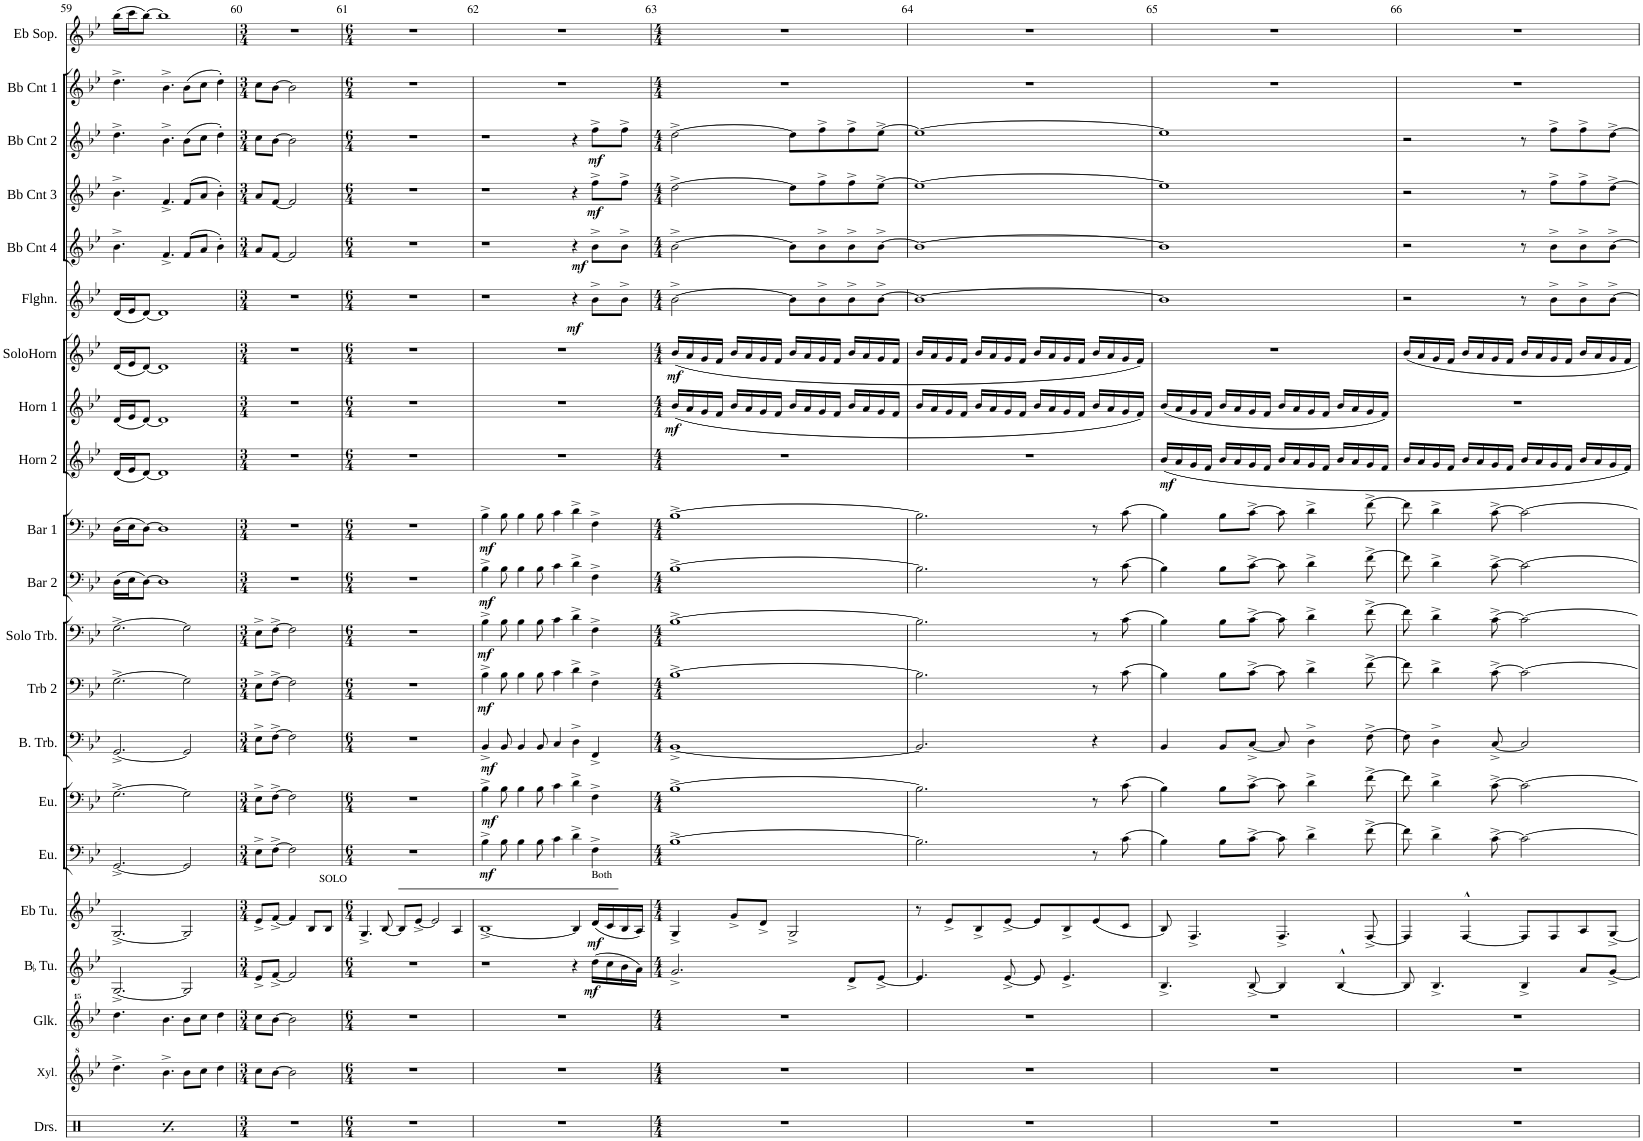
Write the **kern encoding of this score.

**kern	**dynam	**kern	**kern	**kern	**dynam	**kern	**dynam	**kern	**dynam	**kern	**dynam	**kern	**dynam	**kern	**dynam	**kern	**dynam	**kern	**dynam	**kern	**dynam	**kern	**dynam	**kern	**dynam	**kern	**dynam	**kern	**dynam	**kern	**dynam	**kern	**dynam	**kern	**dynam	**kern	**kern
*part21	*part21	*part20	*part19	*part18	*part18	*part17	*part17	*part16	*part16	*part15	*part15	*part14	*part14	*part13	*part13	*part12	*part12	*part11	*part11	*part10	*part10	*part9	*part9	*part8	*part8	*part7	*part7	*part6	*part6	*part5	*part5	*part4	*part4	*part3	*part3	*part2	*part1
*staff21	*staff21	*staff20	*staff19	*staff18	*staff18	*staff17	*staff17	*staff16	*staff16	*staff15	*staff15	*staff14	*staff14	*staff13	*staff13	*staff12	*staff12	*staff11	*staff11	*staff10	*staff10	*staff9	*staff9	*staff8	*staff8	*staff7	*staff7	*staff6	*staff6	*staff5	*staff5	*staff4	*staff4	*staff3	*staff3	*staff2	*staff1
*I"Drumset	*	*I"Xylophone	*I"Glockenspiel	*I"BaccidentalFlat Tuba	*	*I"Eb Tuba	*	*I"Euphonium	*	*I"Euphonium	*	*I"Bass Trombone	*	*I"Trombone 2	*	*I"Solo Trombone	*	*I"Baritone 2	*	*I"Baritone 1	*	*I"Horn 2	*	*I"Horn 1	*	*I"Solo Horn	*	*I"Flugelhorn	*	*I"Bb Cornet 4	*	*I"Bb Cornet 3	*	*I"Bb Cornet 2	*	*I"Bb Cornet 1	*I"Eb Soprano
*I'Drs.	*	*I'Xyl.	*I'Glk.	*I'BaccidentalFlat Tu.	*	*I'Eb Tu.	*	*I'Eu.	*	*I'Eu.	*	*I'B. Trb.	*	*I'Trb 2	*	*I'Solo Trb.	*	*I'Bar 2	*	*I'Bar 1	*	*I'Horn 2	*	*I'Horn 1	*	*I'SoloHorn	*	*I'Flghn.	*	*I'Bb Cnt 4	*	*I'Bb Cnt 3	*	*I'Bb Cnt 2	*	*I'Bb Cnt 1	*I'Eb Sop.
!!LO:PB:g=z
*clefX	*	*clefG^2	*clefG^^2	*clefG2	*	*clefG2	*	*clefF4	*	*clefF4	*	*clefF4	*	*clefF4	*	*clefF4	*	*clefF4	*	*clefF4	*	*clefG2	*	*clefG2	*	*clefG2	*	*clefG2	*	*clefG2	*	*clefG2	*	*clefG2	*	*clefG2	*clefG2
*	*	*	*	*	*	*	*	*	*	*	*	*	*	*	*	*	*	*ITrd4c7	*	*	*	*	*	*ITrd5c9	*	*ITrd1c2	*	*ITrd1c2	*	*ITrd1c2	*	*ITrd1c2	*	*ITrd1c2	*	*ITrd1c2	*ITrd1c2
*k[]	*	*k[b-e-]	*k[b-e-]	*k[b-e-]	*	*k[b-e-]	*	*k[b-e-]	*	*k[b-e-]	*	*k[b-e-]	*	*k[b-e-]	*	*k[b-e-]	*	*k[b-e-]	*	*k[b-e-]	*	*k[b-e-]	*	*k[b-e-]	*	*k[b-e-]	*	*k[b-e-]	*	*k[b-e-]	*	*k[b-e-]	*	*k[b-e-]	*	*k[b-e-]	*k[b-e-]
*M5/4	*	*M5/4	*M5/4	*M5/4	*	*M5/4	*	*M5/4	*	*M5/4	*	*M5/4	*	*M5/4	*	*M5/4	*	*M5/4	*	*M5/4	*	*M5/4	*	*M5/4	*	*M5/4	*	*M5/4	*	*M5/4	*	*M5/4	*	*M5/4	*	*M5/4	*M5/4
=59	=59	=59	=59	=59	=59	=59	=59	=59	=59	=59	=59	=59	=59	=59	=59	=59	=59	=59	=59	=59	=59	=59	=59	=59	=59	=59	=59	=59	=59	=59	=59	=59	=59	=59	=59	=59	=59
!	!LO:DY:b	!	!	!	!	!	!	!	!	!	!	!	!	!	!	!	!	!	!	!	!	!	!	!	!	!	!	!	!	!	!	!	!	!	!	!	!
[1Raa^>	ff	4.ddd^\	4.dddd\	[2.G^/	.	[2.G^/	.	[2.GG^/	.	[2.G^\	.	[2.GG^/	.	[2.G^\	.	[2.G^\	.	(16D\LL	.	(16D\LL	.	(16d/LL	.	(16d/LL	.	(16d/LL	.	(16d/LL	.	4.b-^\	.	4.b-^\	.	4.dd^\	.	4.dd^\	(16bb-\LL
.	.	.	.	.	.	.	.	.	.	.	.	.	.	.	.	.	.	16E-\J	.	16E-\J	.	16e-/J	.	16e-/J	.	16e-/J	.	16e-/J	.	.	.	.	.	.	.	.	16ccc\J
.	.	.	.	.	.	.	.	.	.	.	.	.	.	.	.	.	.	[8D\J)	.	[8D\J)	.	[8d/J)	.	[8d/J)	.	[8d/J)	.	[8d/J)	.	.	.	.	.	.	.	.	[8bb-\J)
.	.	.	.	.	.	.	.	.	.	.	.	.	.	.	.	.	.	1D]	.	1D]	.	1d]	.	1d]	.	1d]	.	1d]	.	.	.	.	.	.	.	.	1bb-]
.	.	4.bb-^\	4.bbb-\	.	.	.	.	.	.	.	.	.	.	.	.	.	.	.	.	.	.	.	.	.	.	.	.	.	.	4.f^/	.	4.f^/	.	4.b-^\	.	4.b-^\	.
.	.	8bb-\L	8bbb-\L	2G/]	.	2G/]	.	2GG/]	.	2G\]	.	2GG/]	.	2G\]	.	2G\]	.	.	.	.	.	.	.	.	.	.	.	.	.	(8f/L	.	(8f/L	.	(8b-\L	.	(8b-\L	.
.	.	8ccc\J	8cccc\J	.	.	.	.	.	.	.	.	.	.	.	.	.	.	.	.	.	.	.	.	.	.	.	.	.	.	8a/J	.	8a/J	.	8cc\J	.	8cc\J	.
4Raa\]	.	4ddd\	4dddd\	.	.	.	.	.	.	.	.	.	.	.	.	.	.	.	.	.	.	.	.	.	.	.	.	.	.	4b-'\)	.	4b-'\)	.	4dd'\)	.	4dd'\)	.
=60	=60	=60	=60	=60	=60	=60	=60	=60	=60	=60	=60	=60	=60	=60	=60	=60	=60	=60	=60	=60	=60	=60	=60	=60	=60	=60	=60	=60	=60	=60	=60	=60	=60	=60	=60	=60	=60
*M3/4	*	*M3/4	*M3/4	*M3/4	*	*M3/4	*	*M3/4	*	*M3/4	*	*M3/4	*	*M3/4	*	*M3/4	*	*M3/4	*	*M3/4	*	*M3/4	*	*M3/4	*	*M3/4	*	*M3/4	*	*M3/4	*	*M3/4	*	*M3/4	*	*M3/4	*M3/4
2.r	.	8ccc\L	8cccc\L	8e-^/L	.	8e-^/L	.	8E-^\L	.	8E-^\L	.	8E-^\L	.	8E-^\L	.	8E-^\L	.	2.r	.	2.r	.	2.r	.	2.r	.	2.r	.	2.r	.	8a/L	.	8a/L	.	8cc\L	.	8cc\L	2.r
.	.	[8bb-\J	[8bbb-\J	[8f^/J	.	[8f^/J	.	[8F^\J	.	[8F^\J	.	[8F^\J	.	[8F^\J	.	[8F^\J	.	.	.	.	.	.	.	.	.	.	.	.	.	[8f/J	.	[8f/J	.	[8b-\J	.	[8b-\J	.
.	.	2bb-\]	2bbb-\]	2f/]	.	4f/]	.	2F\]	.	2F\]	.	2F\]	.	2F\]	.	2F\]	.	.	.	.	.	.	.	.	.	.	.	.	.	2f/]	.	2f/]	.	2b-\]	.	2b-\]	.
.	.	.	.	.	.	8B-/L	.	.	.	.	.	.	.	.	.	.	.	.	.	.	.	.	.	.	.	.	.	.	.	.	.	.	.	.	.	.	.
.	.	.	.	.	.	8B-/J	.	.	.	.	.	.	.	.	.	.	.	.	.	.	.	.	.	.	.	.	.	.	.	.	.	.	.	.	.	.	.
=61	=61	=61	=61	=61	=61	=61	=61	=61	=61	=61	=61	=61	=61	=61	=61	=61	=61	=61	=61	=61	=61	=61	=61	=61	=61	=61	=61	=61	=61	=61	=61	=61	=61	=61	=61	=61	=61
*M6/4	*	*M6/4	*M6/4	*M6/4	*	*M6/4	*	*M6/4	*	*M6/4	*	*M6/4	*	*M6/4	*	*M6/4	*	*M6/4	*	*M6/4	*	*M6/4	*	*M6/4	*	*M6/4	*	*M6/4	*	*M6/4	*	*M6/4	*	*M6/4	*	*M6/4	*M6/4
!	!	!	!	!	!	!LO:TX:a:t=SOLO	!	!	!	!	!	!	!	!	!	!	!	!	!	!	!	!	!	!	!	!	!	!	!	!	!	!	!	!	!	!	!
1.r	.	1.r	1.r	1.r	.	4.G^/	.	1.r	.	1.r	.	1.r	.	1.r	.	1.r	.	1.r	.	1.r	.	1.r	.	1.r	.	1.r	.	1.r	.	1.r	.	1.r	.	1.r	.	1.r	1.r
.	.	.	.	.	.	[8B-/	.	.	.	.	.	.	.	.	.	.	.	.	.	.	.	.	.	.	.	.	.	.	.	.	.	.	.	.	.	.	.
.	.	.	.	.	.	8B-/L]	.	.	.	.	.	.	.	.	.	.	.	.	.	.	.	.	.	.	.	.	.	.	.	.	.	.	.	.	.	.	.
.	.	.	.	.	.	[8e-^/J	.	.	.	.	.	.	.	.	.	.	.	.	.	.	.	.	.	.	.	.	.	.	.	.	.	.	.	.	.	.	.
.	.	.	.	.	.	2e-/]	.	.	.	.	.	.	.	.	.	.	.	.	.	.	.	.	.	.	.	.	.	.	.	.	.	.	.	.	.	.	.
.	.	.	.	.	.	4A/	.	.	.	.	.	.	.	.	.	.	.	.	.	.	.	.	.	.	.	.	.	.	.	.	.	.	.	.	.	.	.
=62	=62	=62	=62	=62	=62	=62	=62	=62	=62	=62	=62	=62	=62	=62	=62	=62	=62	=62	=62	=62	=62	=62	=62	=62	=62	=62	=62	=62	=62	=62	=62	=62	=62	=62	=62	=62	=62
!	!	!	!	!	!	!	!	!	!LO:DY:b	!	!LO:DY:b	!	!LO:DY:b	!	!LO:DY:b	!	!LO:DY:b	!	!LO:DY:b	!	!LO:DY:b	!	!	!	!	!	!	!	!	!	!	!	!	!	!	!	!
1.r	.	1.r	1.r	1r	.	[1B-^	.	4B-^\	mf	4B-^\	mf	4BB-^/	mf	4B-^\	mf	4B-^\	mf	4B-^\	mf	4B-^\	mf	1.r	.	1.r	.	1.r	.	1r	.	1r	.	1r	.	1r	.	1.r	1.r
.	.	.	.	.	.	.	.	8B-\	.	8B-\	.	8BB-/	.	8B-\	.	8B-\	.	8B-\	.	8B-\	.	.	.	.	.	.	.	.	.	.	.	.	.	.	.	.	.
.	.	.	.	.	.	.	.	4B-\	.	4B-\	.	4BB-/	.	4B-\	.	4B-\	.	4B-\	.	4B-\	.	.	.	.	.	.	.	.	.	.	.	.	.	.	.	.	.
.	.	.	.	.	.	.	.	8B-\	.	8B-\	.	8BB-/	.	8B-\	.	8B-\	.	8B-\	.	8B-\	.	.	.	.	.	.	.	.	.	.	.	.	.	.	.	.	.
.	.	.	.	.	.	.	.	4c\	.	4c\	.	4C/	.	4c\	.	4c\	.	4c\	.	4c\	.	.	.	.	.	.	.	.	.	.	.	.	.	.	.	.	.
!	!	!	!	!	!	!	!	!	!	!	!	!	!	!	!	!	!	!	!	!	!	!	!	!	!	!	!	!	!LO:DY:b	!	!LO:DY:b	!	!	!	!	!	!
.	.	.	.	4r	.	4B-/]	.	4d^\	.	4d^\	.	4D^\	.	4d^\	.	4d^\	.	4d^\	.	4d^\	.	.	.	.	.	.	.	4r	mf	4r	mf	4r	.	4r	.	.	.
!	!	!	!	!	!	!LO:TX:a:t=Both	!	!	!	!	!	!	!	!	!	!	!	!	!	!	!	!	!	!	!	!	!	!	!	!	!	!	!	!	!	!	!
!	!	!	!	!	!LO:DY:b	!	!LO:DY:b	!	!	!	!	!	!	!	!	!	!	!	!	!	!	!	!	!	!	!	!	!	!	!	!	!	!LO:DY:b	!	!LO:DY:b	!	!
.	.	.	.	(16dd\LL	mf	(16d/LL	mf	4F^\	.	4F^\	.	4FF^/	.	4F^\	.	4F^\	.	4F^\	.	4F^\	.	.	.	.	.	.	.	8b-^\L	.	8b-^\L	.	8ff^\L	mf	8ff^\L	mf	.	.
.	.	.	.	16cc\	.	16c/	.	.	.	.	.	.	.	.	.	.	.	.	.	.	.	.	.	.	.	.	.	.	.	.	.	.	.	.	.	.	.
.	.	.	.	16b-\	.	16B-/	.	.	.	.	.	.	.	.	.	.	.	.	.	.	.	.	.	.	.	.	.	8b-^\J	.	8b-^\J	.	8ff^\J	.	8ff^\J	.	.	.
.	.	.	.	16a\JJ)	.	16A/JJ)	.	.	.	.	.	.	.	.	.	.	.	.	.	.	.	.	.	.	.	.	.	.	.	.	.	.	.	.	.	.	.
=63	=63	=63	=63	=63	=63	=63	=63	=63	=63	=63	=63	=63	=63	=63	=63	=63	=63	=63	=63	=63	=63	=63	=63	=63	=63	=63	=63	=63	=63	=63	=63	=63	=63	=63	=63	=63	=63
*M4/4	*	*M4/4	*M4/4	*M4/4	*	*M4/4	*	*M4/4	*	*M4/4	*	*M4/4	*	*M4/4	*	*M4/4	*	*M4/4	*	*M4/4	*	*M4/4	*	*M4/4	*	*M4/4	*	*M4/4	*	*M4/4	*	*M4/4	*	*M4/4	*	*M4/4	*M4/4
!	!	!	!	!	!	!	!	!	!	!	!	!	!	!	!	!	!	!	!	!	!	!	!	!	!LO:DY:b	!	!LO:DY:b	!	!	!	!	!	!	!	!	!	!
1r	.	1r	1r	2.g^/	.	4G^/	.	[1B-^	.	[1B-^	.	[1BB-^	.	[1B-^	.	[1B-^	.	[1B-^	.	[1B-^	.	1r	.	(16b-/LL	mf	(16b-/LL	mf	[2b-^\	.	[2b-^\	.	[2dd^\	.	[2dd^\	.	1r	1r
.	.	.	.	.	.	.	.	.	.	.	.	.	.	.	.	.	.	.	.	.	.	.	.	16a/	.	16a/	.	.	.	.	.	.	.	.	.	.	.
.	.	.	.	.	.	.	.	.	.	.	.	.	.	.	.	.	.	.	.	.	.	.	.	16g/	.	16g/	.	.	.	.	.	.	.	.	.	.	.
.	.	.	.	.	.	.	.	.	.	.	.	.	.	.	.	.	.	.	.	.	.	.	.	16f/JJ	.	16f/JJ	.	.	.	.	.	.	.	.	.	.	.
.	.	.	.	.	.	8g^/L	.	.	.	.	.	.	.	.	.	.	.	.	.	.	.	.	.	16b-/LL	.	16b-/LL	.	.	.	.	.	.	.	.	.	.	.
.	.	.	.	.	.	.	.	.	.	.	.	.	.	.	.	.	.	.	.	.	.	.	.	16a/	.	16a/	.	.	.	.	.	.	.	.	.	.	.
.	.	.	.	.	.	8d^/J	.	.	.	.	.	.	.	.	.	.	.	.	.	.	.	.	.	16g/	.	16g/	.	.	.	.	.	.	.	.	.	.	.
.	.	.	.	.	.	.	.	.	.	.	.	.	.	.	.	.	.	.	.	.	.	.	.	16f/JJ	.	16f/JJ	.	.	.	.	.	.	.	.	.	.	.
.	.	.	.	.	.	2G^/	.	.	.	.	.	.	.	.	.	.	.	.	.	.	.	.	.	16b-/LL	.	16b-/LL	.	8b-\L]	.	8b-\L]	.	8dd\L]	.	8dd\L]	.	.	.
.	.	.	.	.	.	.	.	.	.	.	.	.	.	.	.	.	.	.	.	.	.	.	.	16a/	.	16a/	.	.	.	.	.	.	.	.	.	.	.
.	.	.	.	.	.	.	.	.	.	.	.	.	.	.	.	.	.	.	.	.	.	.	.	16g/	.	16g/	.	8b-^\	.	8b-^\	.	8ff^\	.	8ff^\	.	.	.
.	.	.	.	.	.	.	.	.	.	.	.	.	.	.	.	.	.	.	.	.	.	.	.	16f/JJ	.	16f/JJ	.	.	.	.	.	.	.	.	.	.	.
.	.	.	.	8d^/L	.	.	.	.	.	.	.	.	.	.	.	.	.	.	.	.	.	.	.	16b-/LL	.	16b-/LL	.	8b-^\	.	8b-^\	.	8ff^\	.	8ff^\	.	.	.
.	.	.	.	.	.	.	.	.	.	.	.	.	.	.	.	.	.	.	.	.	.	.	.	16a/	.	16a/	.	.	.	.	.	.	.	.	.	.	.
.	.	.	.	[8e-^/J	.	.	.	.	.	.	.	.	.	.	.	.	.	.	.	.	.	.	.	16g/	.	16g/	.	[8b-^\J	.	[8b-^\J	.	[8ee-^\J	.	[8ee-^\J	.	.	.
.	.	.	.	.	.	.	.	.	.	.	.	.	.	.	.	.	.	.	.	.	.	.	.	16f/JJ	.	16f/JJ	.	.	.	.	.	.	.	.	.	.	.
=64	=64	=64	=64	=64	=64	=64	=64	=64	=64	=64	=64	=64	=64	=64	=64	=64	=64	=64	=64	=64	=64	=64	=64	=64	=64	=64	=64	=64	=64	=64	=64	=64	=64	=64	=64	=64	=64
1r	.	1r	1r	4.e-/]	.	8r	.	2.B-\]	.	2.B-\]	.	2.BB-/]	.	2.B-\]	.	2.B-\]	.	2.B-\]	.	2.B-\]	.	1r	.	16b-/LL	.	16b-/LL	.	1b-_	.	1b-_	.	1ee-_	.	1ee-_	.	1r	1r
.	.	.	.	.	.	.	.	.	.	.	.	.	.	.	.	.	.	.	.	.	.	.	.	16a/	.	16a/	.	.	.	.	.	.	.	.	.	.	.
.	.	.	.	.	.	8e-^/L	.	.	.	.	.	.	.	.	.	.	.	.	.	.	.	.	.	16g/	.	16g/	.	.	.	.	.	.	.	.	.	.	.
.	.	.	.	.	.	.	.	.	.	.	.	.	.	.	.	.	.	.	.	.	.	.	.	16f/JJ	.	16f/JJ	.	.	.	.	.	.	.	.	.	.	.
.	.	.	.	.	.	8B-^/	.	.	.	.	.	.	.	.	.	.	.	.	.	.	.	.	.	16b-/LL	.	16b-/LL	.	.	.	.	.	.	.	.	.	.	.
.	.	.	.	.	.	.	.	.	.	.	.	.	.	.	.	.	.	.	.	.	.	.	.	16a/	.	16a/	.	.	.	.	.	.	.	.	.	.	.
.	.	.	.	[8e-^/	.	[8e-^/J	.	.	.	.	.	.	.	.	.	.	.	.	.	.	.	.	.	16g/	.	16g/	.	.	.	.	.	.	.	.	.	.	.
.	.	.	.	.	.	.	.	.	.	.	.	.	.	.	.	.	.	.	.	.	.	.	.	16f/JJ	.	16f/JJ	.	.	.	.	.	.	.	.	.	.	.
.	.	.	.	8e-/]	.	8e-/L]	.	.	.	.	.	.	.	.	.	.	.	.	.	.	.	.	.	16b-/LL	.	16b-/LL	.	.	.	.	.	.	.	.	.	.	.
.	.	.	.	.	.	.	.	.	.	.	.	.	.	.	.	.	.	.	.	.	.	.	.	16a/	.	16a/	.	.	.	.	.	.	.	.	.	.	.
.	.	.	.	4.e-^/	.	8B-^/	.	.	.	.	.	.	.	.	.	.	.	.	.	.	.	.	.	16g/	.	16g/	.	.	.	.	.	.	.	.	.	.	.
.	.	.	.	.	.	.	.	.	.	.	.	.	.	.	.	.	.	.	.	.	.	.	.	16f/JJ	.	16f/JJ	.	.	.	.	.	.	.	.	.	.	.
.	.	.	.	.	.	(8e-/	.	8r	.	8r	.	4r	.	8r	.	8r	.	8r	.	8r	.	.	.	16b-/LL	.	16b-/LL	.	.	.	.	.	.	.	.	.	.	.
.	.	.	.	.	.	.	.	.	.	.	.	.	.	.	.	.	.	.	.	.	.	.	.	16a/	.	16a/	.	.	.	.	.	.	.	.	.	.	.
.	.	.	.	.	.	8c/J	.	(8c\	.	(8c\	.	.	.	(8c\	.	(8c\	.	(8c\	.	(8c\	.	.	.	16g/	.	16g/	.	.	.	.	.	.	.	.	.	.	.
.	.	.	.	.	.	.	.	.	.	.	.	.	.	.	.	.	.	.	.	.	.	.	.	16f/JJ)	.	16f/JJ)	.	.	.	.	.	.	.	.	.	.	.
=65	=65	=65	=65	=65	=65	=65	=65	=65	=65	=65	=65	=65	=65	=65	=65	=65	=65	=65	=65	=65	=65	=65	=65	=65	=65	=65	=65	=65	=65	=65	=65	=65	=65	=65	=65	=65	=65
!	!	!	!	!	!	!	!	!	!	!	!	!	!	!	!	!	!	!	!	!	!	!	!LO:DY:b	!	!	!	!	!	!	!	!	!	!	!	!	!	!
1r	.	1r	1r	4.B-^/	.	8B-/)	.	4B-\)	.	4B-\)	.	4BB-/	.	4B-\)	.	4B-\)	.	4B-\)	.	4B-\)	.	(16b-/LL	mf	(16b-/LL	.	1r	.	1b-]	.	1b-]	.	1ee-]	.	1ee-]	.	1r	1r
.	.	.	.	.	.	.	.	.	.	.	.	.	.	.	.	.	.	.	.	.	.	16a/	.	16a/	.	.	.	.	.	.	.	.	.	.	.	.	.
.	.	.	.	.	.	4.F^/	.	.	.	.	.	.	.	.	.	.	.	.	.	.	.	16g/	.	16g/	.	.	.	.	.	.	.	.	.	.	.	.	.
.	.	.	.	.	.	.	.	.	.	.	.	.	.	.	.	.	.	.	.	.	.	16f/JJ	.	16f/JJ	.	.	.	.	.	.	.	.	.	.	.	.	.
.	.	.	.	.	.	.	.	8B-\L	.	8B-\L	.	8BB-/L	.	8B-\L	.	8B-\L	.	8B-\L	.	8B-\L	.	16b-/LL	.	16b-/LL	.	.	.	.	.	.	.	.	.	.	.	.	.
.	.	.	.	.	.	.	.	.	.	.	.	.	.	.	.	.	.	.	.	.	.	16a/	.	16a/	.	.	.	.	.	.	.	.	.	.	.	.	.
.	.	.	.	[8B-^/	.	.	.	[8c^\J	.	[8c^\J	.	[8C^/J	.	[8c^\J	.	[8c^\J	.	[8c^\J	.	[8c^\J	.	16g/	.	16g/	.	.	.	.	.	.	.	.	.	.	.	.	.
.	.	.	.	.	.	.	.	.	.	.	.	.	.	.	.	.	.	.	.	.	.	16f/JJ	.	16f/JJ	.	.	.	.	.	.	.	.	.	.	.	.	.
.	.	.	.	4B-/]	.	4.F^/	.	8c\]	.	8c\]	.	8C/]	.	8c\]	.	8c\]	.	8c\]	.	8c\]	.	16b-/LL	.	16b-/LL	.	.	.	.	.	.	.	.	.	.	.	.	.
.	.	.	.	.	.	.	.	.	.	.	.	.	.	.	.	.	.	.	.	.	.	16a/	.	16a/	.	.	.	.	.	.	.	.	.	.	.	.	.
.	.	.	.	.	.	.	.	4d^\	.	4d^\	.	4D^\	.	4d^\	.	4d^\	.	4d^\	.	4d^\	.	16g/	.	16g/	.	.	.	.	.	.	.	.	.	.	.	.	.
.	.	.	.	.	.	.	.	.	.	.	.	.	.	.	.	.	.	.	.	.	.	16f/JJ	.	16f/JJ	.	.	.	.	.	.	.	.	.	.	.	.	.
.	.	.	.	[4B-^^/	.	.	.	.	.	.	.	.	.	.	.	.	.	.	.	.	.	16b-/LL	.	16b-/LL	.	.	.	.	.	.	.	.	.	.	.	.	.
.	.	.	.	.	.	.	.	.	.	.	.	.	.	.	.	.	.	.	.	.	.	16a/	.	16a/	.	.	.	.	.	.	.	.	.	.	.	.	.
.	.	.	.	.	.	[8F^/	.	[8f^\	.	[8f^\	.	[8F^\	.	[8f^\	.	[8f^\	.	[8f^\	.	[8f^\	.	16g/	.	16g/	.	.	.	.	.	.	.	.	.	.	.	.	.
.	.	.	.	.	.	.	.	.	.	.	.	.	.	.	.	.	.	.	.	.	.	16f/JJ	.	16f/JJ)	.	.	.	.	.	.	.	.	.	.	.	.	.
=66	=66	=66	=66	=66	=66	=66	=66	=66	=66	=66	=66	=66	=66	=66	=66	=66	=66	=66	=66	=66	=66	=66	=66	=66	=66	=66	=66	=66	=66	=66	=66	=66	=66	=66	=66	=66	=66
1r	.	1r	1r	8B-/]	.	4F/]	.	8f\]	.	8f\]	.	8F\]	.	8f\]	.	8f\]	.	8f\]	.	8f\]	.	16b-/LL	.	1r	.	16b-/LL	.	2r	.	2r	.	2r	.	2r	.	1r	1r
.	.	.	.	.	.	.	.	.	.	.	.	.	.	.	.	.	.	.	.	.	.	16a/	.	.	.	16a/	.	.	.	.	.	.	.	.	.	.	.
.	.	.	.	4.B-^/	.	.	.	4d^\	.	4d^\	.	4D^\	.	4d^\	.	4d^\	.	4d^\	.	4d^\	.	16g/	.	.	.	16g/	.	.	.	.	.	.	.	.	.	.	.
.	.	.	.	.	.	.	.	.	.	.	.	.	.	.	.	.	.	.	.	.	.	16f/JJ	.	.	.	16f/JJ	.	.	.	.	.	.	.	.	.	.	.
.	.	.	.	.	.	[4F^^/	.	.	.	.	.	.	.	.	.	.	.	.	.	.	.	16b-/LL	.	.	.	16b-/LL	.	.	.	.	.	.	.	.	.	.	.
.	.	.	.	.	.	.	.	.	.	.	.	.	.	.	.	.	.	.	.	.	.	16a/	.	.	.	16a/	.	.	.	.	.	.	.	.	.	.	.
.	.	.	.	.	.	.	.	[8c^\	.	[8c^\	.	[8C^/	.	[8c^\	.	[8c^\	.	[8c^\	.	[8c^\	.	16g/	.	.	.	16g/	.	.	.	.	.	.	.	.	.	.	.
.	.	.	.	.	.	.	.	.	.	.	.	.	.	.	.	.	.	.	.	.	.	16f/JJ	.	.	.	16f/JJ	.	.	.	.	.	.	.	.	.	.	.
.	.	.	.	4B-^/	.	8F/L]	.	2c\_	.	2c\_	.	2C/]	.	2c\_	.	2c\_	.	2c\_	.	2c\_	.	16b-/LL	.	.	.	16b-/LL	.	8r	.	8r	.	8r	.	8r	.	.	.
.	.	.	.	.	.	.	.	.	.	.	.	.	.	.	.	.	.	.	.	.	.	16a/	.	.	.	16a/	.	.	.	.	.	.	.	.	.	.	.
.	.	.	.	.	.	8F/	.	.	.	.	.	.	.	.	.	.	.	.	.	.	.	16g/	.	.	.	16g/	.	8b-^\L	.	8b-^\L	.	8ff^\L	.	8ff^\L	.	.	.
.	.	.	.	.	.	.	.	.	.	.	.	.	.	.	.	.	.	.	.	.	.	16f/JJ	.	.	.	16f/JJ	.	.	.	.	.	.	.	.	.	.	.
.	.	.	.	8a/L	.	8A/	.	.	.	.	.	.	.	.	.	.	.	.	.	.	.	16b-/LL	.	.	.	16b-/LL	.	8b-^\	.	8b-^\	.	8ff^\	.	8ff^\	.	.	.
.	.	.	.	.	.	.	.	.	.	.	.	.	.	.	.	.	.	.	.	.	.	16a/	.	.	.	16a/	.	.	.	.	.	.	.	.	.	.	.
.	.	.	.	[8g^/J	.	[8G^/J	.	.	.	.	.	.	.	.	.	.	.	.	.	.	.	16g/	.	.	.	16g/	.	[8b-^\J	.	[8b-^\J	.	[8dd^\J	.	[8dd^\J	.	.	.
.	.	.	.	.	.	.	.	.	.	.	.	.	.	.	.	.	.	.	.	.	.	16f/JJ)	.	.	.	16f/JJ	.	.	.	.	.	.	.	.	.	.	.
=	=	=	=	=	=	=	=	=	=	=	=	=	=	=	=	=	=	=	=	=	=	=	=	=	=	=	=	=	=	=	=	=	=	=	=	=	=
*-	*-	*-	*-	*-	*-	*-	*-	*-	*-	*-	*-	*-	*-	*-	*-	*-	*-	*-	*-	*-	*-	*-	*-	*-	*-	*-	*-	*-	*-	*-	*-	*-	*-	*-	*-	*-	*-
